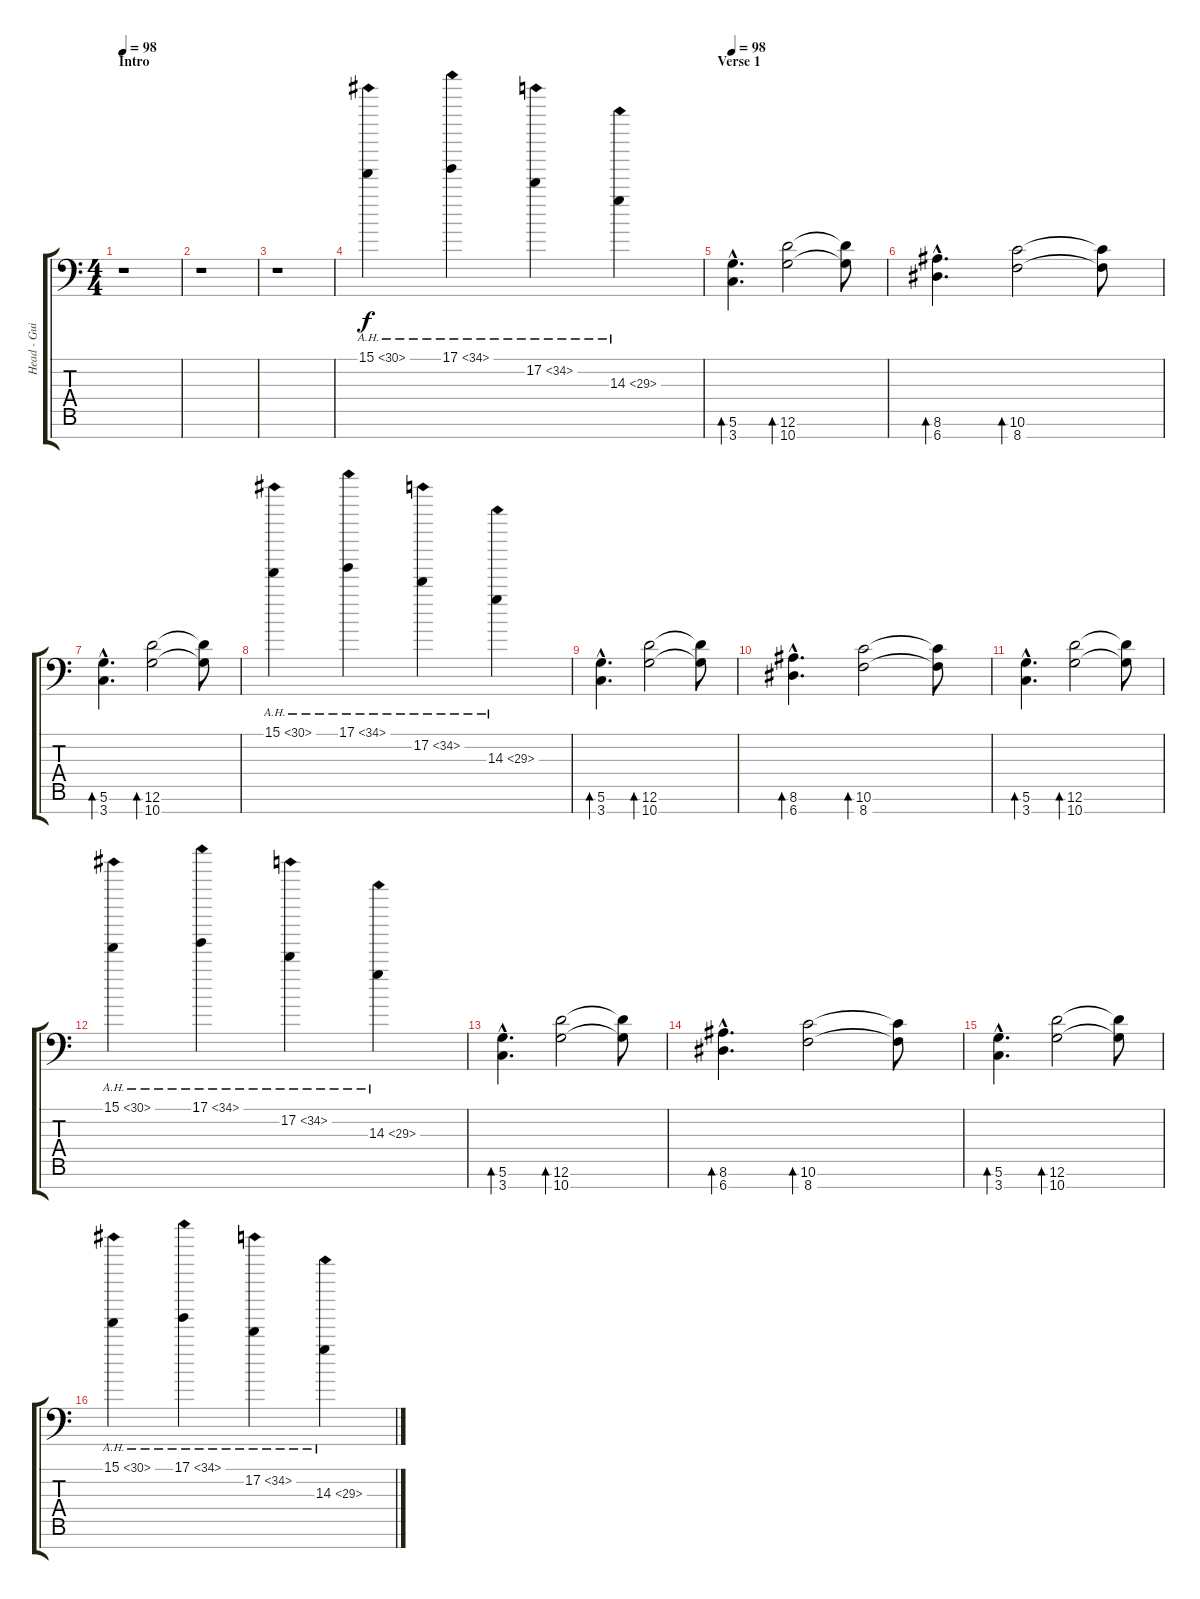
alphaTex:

\track ("Head - Guitar" "Head - Gui") {instrument distortionguitar}
\staff {score tabs}
\tuning (D4 A3 F3 C3 G2 D2 A1) {hide}
\ts (4 4)
\section ("" "Intro")
\tempo 98
\clef f4
\ks c
r.1{dy f instrument distortionguitar} |
r.1 |
r.1 |
15.1{ah 15}.4{volume 13 instrument marimba} 17.1{ah 17}.4 17.2{ah 17}.4 14.3{ah 15}.4 |
\section ("" "Verse 1")
\tempo 98
(5.6{hac} 3.7{hac}).4{d bd 120 volume 8 instrument electricguitarmuted} (12.6 10.7).2{bd 120} (12.6{t} 10.7{t}).8 |
(8.6{hac} 6.7{hac}).4{d bd 120} (10.6 8.7).2{bd 120} (10.6{t} 8.7{t}).8 |
(5.6{hac} 3.7{hac}).4{d bd 240} (12.6 10.7).2{bd 240} (12.6{t} 10.7{t}).8 |
15.1{ah 15}.4{volume 13 instrument marimba} 17.1{ah 17}.4 17.2{ah 17}.4 14.3{ah 15}.4 |
(5.6{hac} 3.7{hac}).4{d bd 120 volume 8 instrument electricguitarmuted} (12.6 10.7).2{bd 120} (12.6{t} 10.7{t}).8 |
(8.6{hac} 6.7{hac}).4{d bd 120} (10.6 8.7).2{bd 120} (10.6{t} 8.7{t}).8 |
(5.6{hac} 3.7{hac}).4{d bd 240} (12.6 10.7).2{bd 240} (12.6{t} 10.7{t}).8 |
15.1{ah 15}.4{volume 13 instrument marimba} 17.1{ah 17}.4 17.2{ah 17}.4 14.3{ah 15}.4 |
(5.6{hac} 3.7{hac}).4{d bd 120 volume 8 instrument electricguitarmuted} (12.6 10.7).2{bd 120} (12.6{t} 10.7{t}).8 |
(8.6{hac} 6.7{hac}).4{d bd 120} (10.6 8.7).2{bd 120} (10.6{t} 8.7{t}).8 |
(5.6{hac} 3.7{hac}).4{d bd 240} (12.6 10.7).2{bd 240} (12.6{t} 10.7{t}).8 |
15.1{ah 15}.4{volume 13 instrument marimba} 17.1{ah 17}.4 17.2{ah 17}.4 14.3{ah 15}.4
